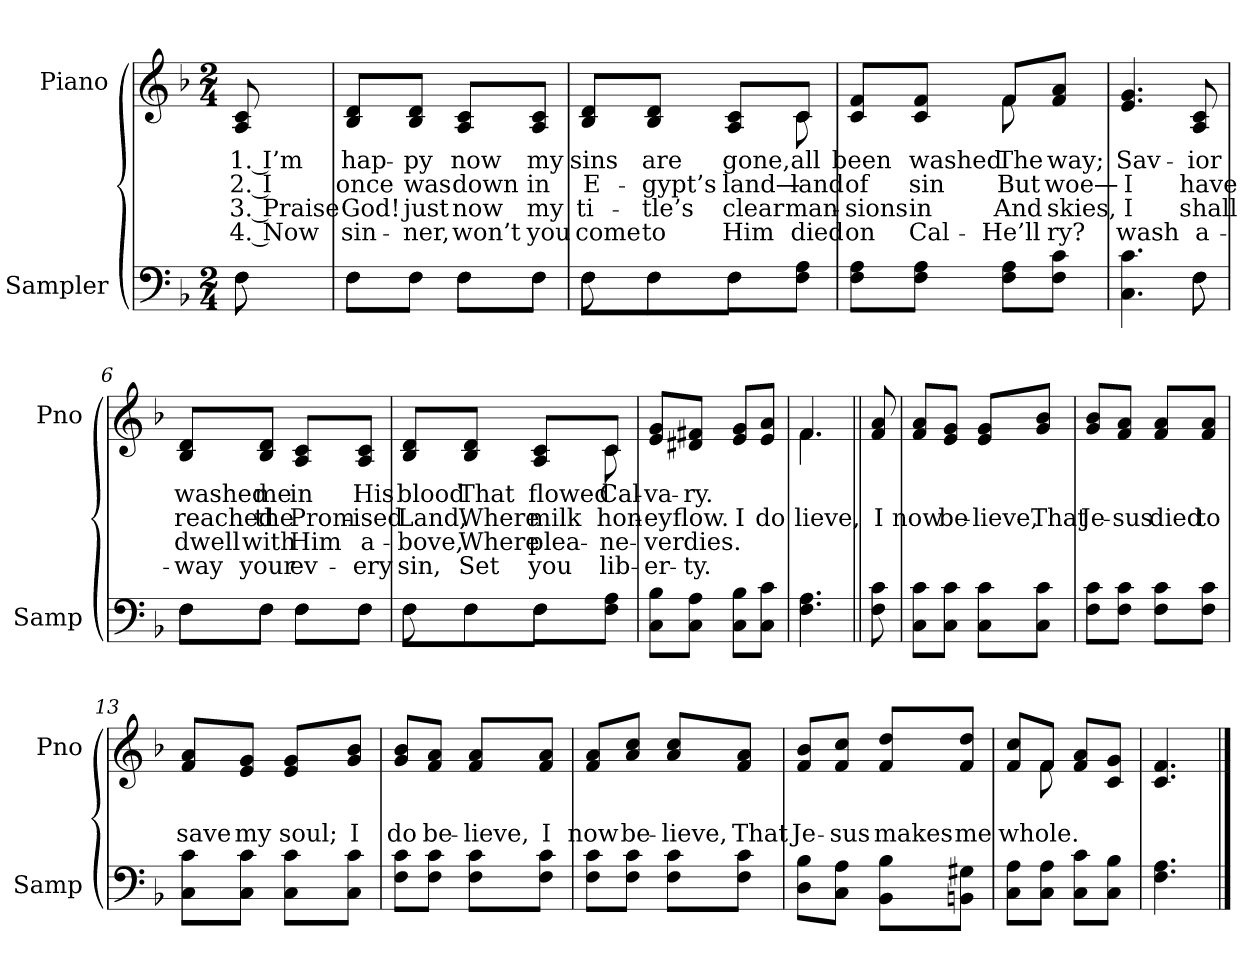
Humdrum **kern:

**kern	**kern	**text	**text	**text	**text
*part2	*part1	*part1	*part1	*part1	*part1
*staff2	*staff1	*staff1	*staff1	*staff1	*staff1
*I"Sampler	*I"Piano	*	*	*	*
*I'Samp	*I'Pno	*	*	*	*
*clefF4	*clefG2	*	*	*	*
*k[b-]	*k[b-]	*	*	*	*
*F:	*F:	*	*	*	*
*M2/4	*M2/4	*	*	*	*
=1	=1	=1	=1	=1	=1
*^	*	*	*	*	*
8F\	8F	8A 8c	1. I’m	2. I	3. Praise	4. Now
=2	=2	=2	=2	=2	=2	=2
8F\L	8F\L	8B-/ 8d/L	hap-	once	God!	sin-
8F\J	8F\J	8B-/ 8d/J	-py	was	just	-ner,
8F\L	8F\L	8A/ 8c/L	now	down	now	won’t
8F\J	8F\J	8A/ 8c/J	my	in	my	you
=3	=3	=3	=3	=3	=3	=3
*	*	*^	*	*	*	*
8F\L	8F	8B-/ 8d/L	4.ryy	sins	E-	ti-	come
8F\J	8F\L	8B-/ 8d/J	.	are	-gypt’s	-tle’s	to
8F\L	8F\J	8A/ 8c/L	.	gone,	land—	clear	Him
8F\ 8A\J	8ryy	8c/J	8c	all	land	man-	died
*v	*v	*	*	*	*	*	*
=4	=4	=4	=4	=4	=4	=4
8F\ 8A\L	8c/ 8f/L	4ryy	been	of	-sions	on
8F\ 8A\J	8c/ 8f/J	.	washed	sin	in	Cal-
8F\ 8A\L	8f/L	8f	The	But	And	He’ll
8F\ 8c\J	8f/ 8a/J	8ryy	-way;	woe—	skies,	-ry?
*	*v	*v	*	*	*	*
=5	=5	=5	=5	=5	=5
*^	*	*	*	*	*
4.C 4.c	4.ryy	4.e 4.g	Sav-	I	I	wash
8F\	8F	8A 8c	-ior	have	shall	a-
=6	=6	=6	=6	=6	=6	=6
8F\L	8F\L	8B-/ 8d/L	washed	reached	dwell	-way
8F\J	8F\J	8B-/ 8d/J	me	the	with	your
8F\L	8F\L	8A/ 8c/L	in	Prom-	Him	ev-
8F\J	8F\J	8A/ 8c/J	His	-ised	a-	-ery
=7	=7	=7	=7	=7	=7	=7
*	*	*^	*	*	*	*
8F\L	8F	8B-/ 8d/L	4.ryy	blood	Land,	-bove,	sin,
8F\J	8F\L	8B-/ 8d/J	.	That	Where	Where	Set
8F\L	8F\J	8A/ 8c/L	.	flowed	milk	plea-	you
8F\ 8A\J	8ryy	8c/J	8c	Cal-	hon-	ne-	lib-
*v	*v	*	*	*	*	*	*
*	*v	*v	*	*	*	*
=8	=8	=8	=8	=8	=8
8C\ 8B-\L	8e/ 8g/L	-va-	-ey	-ver	-er-
8C\ 8A\J	8d#X/ 8f#X/J	-ry.	flow.	dies.	-ty.
8C\ 8B-\L	8e/ 8g/L	.	I	.	.
8C\ 8c\J	8e/ 8a/J	.	do	.	.
=9	=9	=9	=9	=9	=9
*	*^	*	*	*	*
4.F 4.A	4.f/	4.f	.	-lieve,	.	.
=10||	=10||	=10||	=10||	=10||	=10||	=10||
!	!LO:TX:t=Refrain	!	!	!	!	!
*	*v	*v	*	*	*	*
8F 8c	8f 8a	.	I	.	.
=11	=11	=11	=11	=11	=11
8C\ 8c\L	8f/ 8a/L	.	now	.	.
8C\ 8c\J	8e/ 8g/J	.	be-	.	.
8C\ 8c\L	8e/ 8g/L	.	-lieve,	.	.
8C\ 8c\J	8g/ 8b-/J	.	That	.	.
=12	=12	=12	=12	=12	=12
8F\ 8c\L	8g/ 8b-/L	.	Je-	.	.
8F\ 8c\J	8f/ 8a/J	.	-sus	.	.
8F\ 8c\L	8f/ 8a/L	.	died	.	.
8F\ 8c\J	8f/ 8a/J	.	to	.	.
=13	=13	=13	=13	=13	=13
8C\ 8c\L	8f/ 8a/L	.	save	.	.
8C\ 8c\J	8e/ 8g/J	.	my	.	.
8C\ 8c\L	8e/ 8g/L	.	soul;	.	.
8C\ 8c\J	8g/ 8b-/J	.	I	.	.
=14	=14	=14	=14	=14	=14
8F\ 8c\L	8g/ 8b-/L	.	do	.	.
8F\ 8c\J	8f/ 8a/J	.	be-	.	.
8F\ 8c\L	8f/ 8a/L	.	-lieve,	.	.
8F\ 8c\J	8f/ 8a/J	.	I	.	.
=15	=15	=15	=15	=15	=15
8F\ 8c\L	8f/ 8a/L	.	now	.	.
8F\ 8c\J	8a/ 8cc/J	.	be-	.	.
8F\ 8c\L	8a/ 8cc/L	.	-lieve,	.	.
8F\ 8c\J	8f/ 8a/J	.	That	.	.
=16	=16	=16	=16	=16	=16
8D\ 8B-\L	8f/ 8b-/L	.	Je-	.	.
8C\ 8A\J	8f/ 8cc/J	.	-sus	.	.
8BB-\ 8B-\L	8f/ 8dd/L	.	makes	.	.
8BBn\ 8G#X\J	8f/ 8dd/J	.	me	.	.
=17	=17	=17	=17	=17	=17
*	*^	*	*	*	*
8C\ 8A\L	8f/ 8cc/L	8ryy	.	whole.	.	.
8C\ 8A\J	8f/J	8f	.	.	.	.
8C\ 8c\L	8f/ 8a/L	4ryy	.	.	.	.
8C\ 8B-\J	8c/ 8g/J	.	.	.	.	.
*	*v	*v	*	*	*	*
=18	=18	=18	=18	=18	=18
4.F 4.A	4.c 4.f	.	.	.	.
==	==	==	==	==	==
*-	*-	*-	*-	*-	*-
